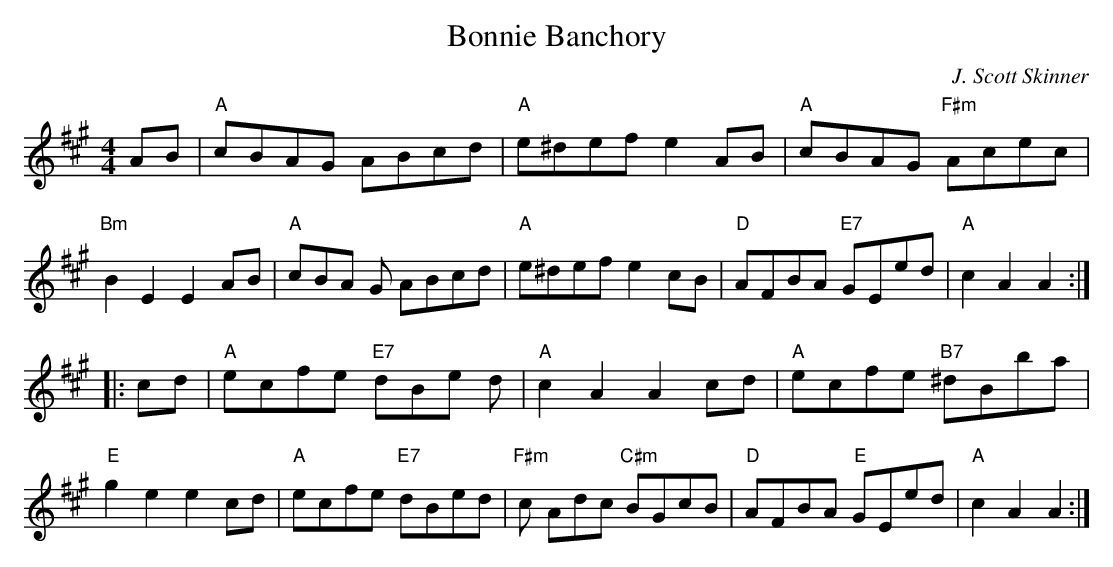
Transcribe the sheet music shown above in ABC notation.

X:1
T:Bonnie Banchory
M:4/4
L:1/8
C:J. Scott Skinner
K:A
AB|"A"cBAG ABcd|"A"e^def e2 AB|"A"cBAG "F#m"Acec|!"Bm"B2 E2 E2 AB|"A"cBA
G
 ABcd|"A"e^def e2 cB|"D"AFBA "E7"GEed|"A"c2 A2 A2:|!|:cd|"A"ecfe "E7"dBe
d
|"A"c2 A2 A2 cd|"A"ecfe "B7"^dBba|!"E"g2 e2 e2 cd|"A"ecfe "E7"dBed|"F#m"
c
Adc "C#m"BGcB|"D"AFBA "E"GEed|"A"c2 A2 A2:|
